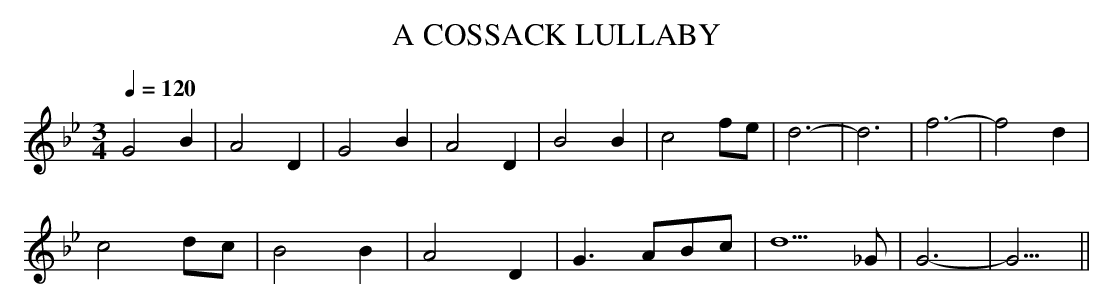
X:1
T:A COSSACK LULLABY
M:3/4
Q:1/4=120
K:Bb
G4B2|A4D2|G4B2|A4D2|B4B2|c4fe|d6|-d6|f6|-f4d2|
c4dc|B4B2|A4D2|G3ABc|d5_G|G6|-G11/2||
